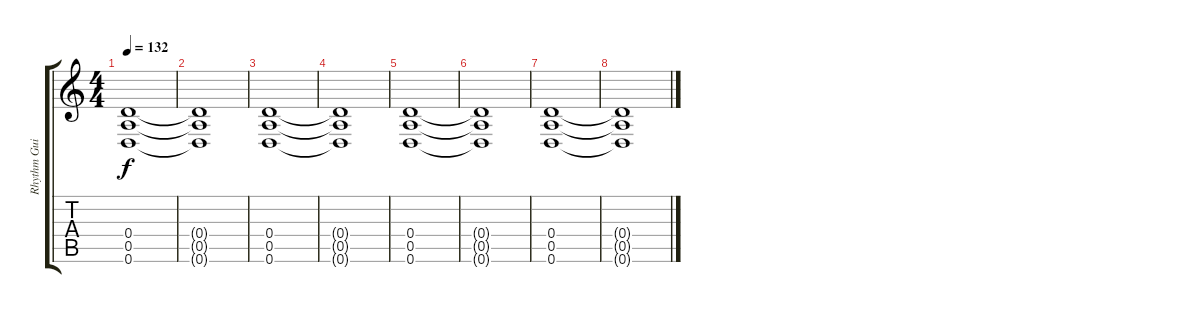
\track ("Rhythm Guitar 1" "Rhythm Gui") {instrument distortionguitar}
\staff {score tabs}
\tuning (E4 B3 G3 D3 A2 D2) {hide}
\ts (4 4)
\tempo 132
\clef g2
\ks c
(0.4 0.5 0.6).1{dy f} |
(0.4{t} 0.5{t} 0.6{t}).1 |
(0.4 0.5 0.6).1 |
(0.4{t} 0.5{t} 0.6{t}).1 |
(0.4 0.5 0.6).1 |
(0.4{t} 0.5{t} 0.6{t}).1 |
(0.4 0.5 0.6).1 |
(0.4{t} 0.5{t} 0.6{t}).1
